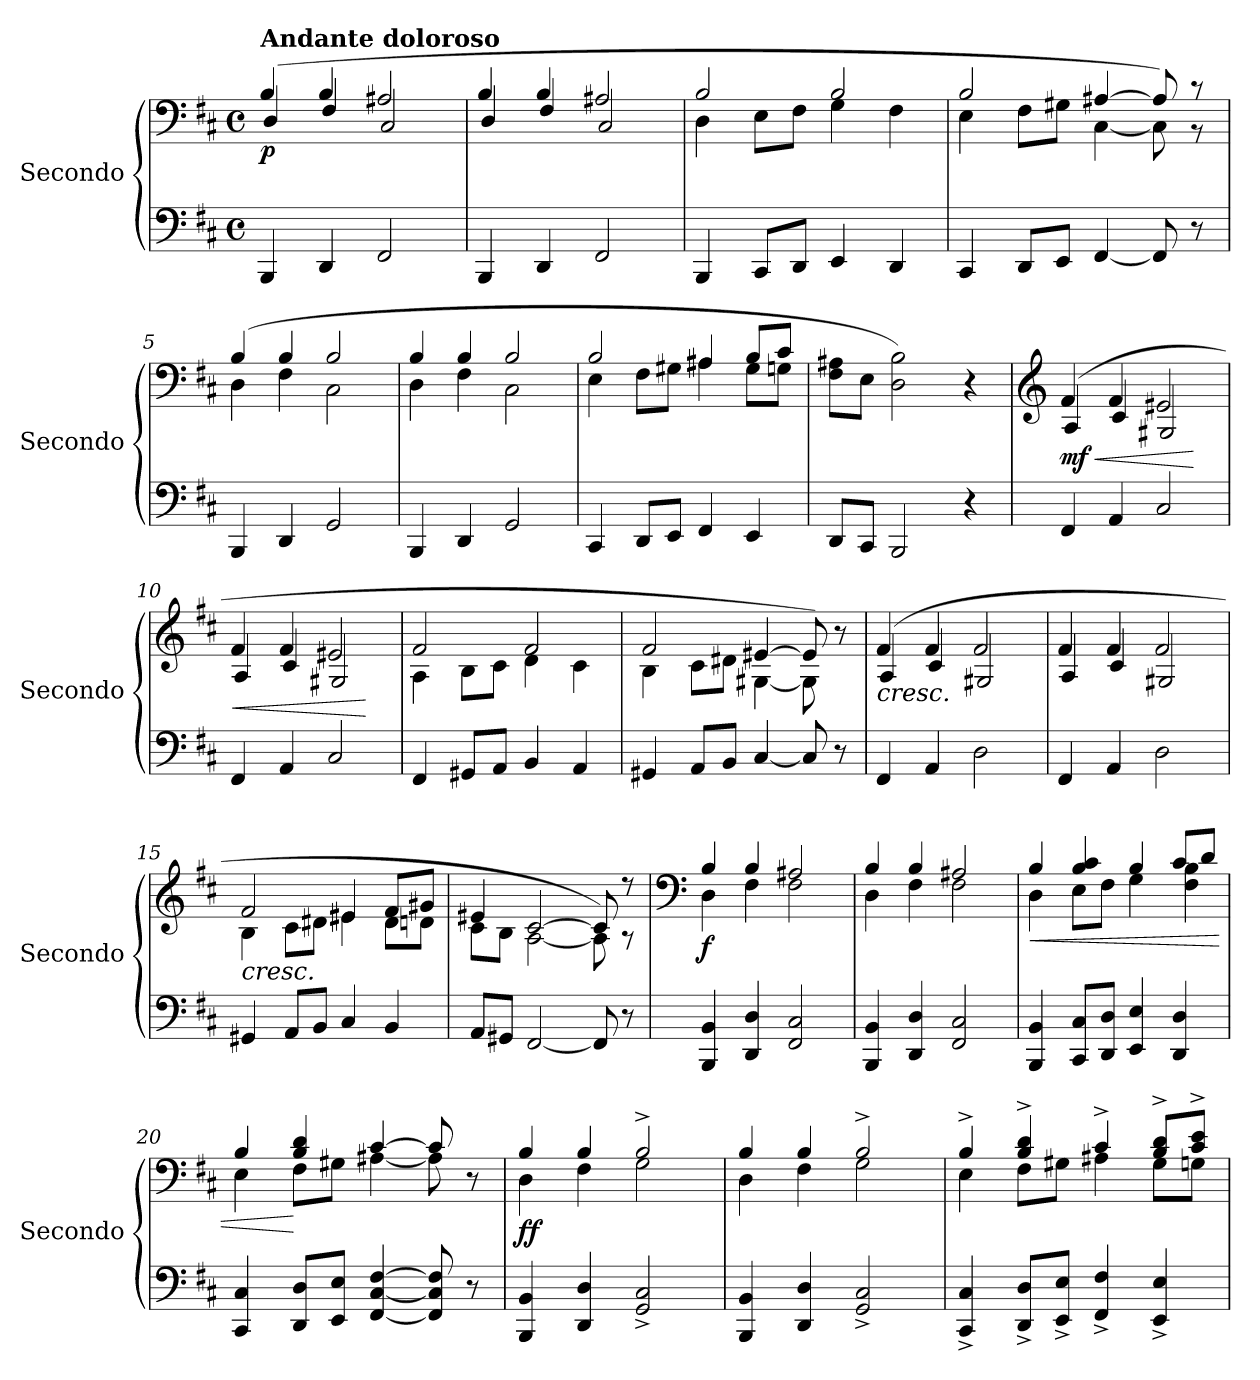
**kern	**kern	**dynam
*part1	*part1	*part1
*staff2	*staff1	*staff1/2
*I"Secondo	*	*
*I'Secondo	*	*
*clefF4	*clefF4	*
*k[f#c#]	*k[f#c#]	*
*M4/4	*M4/4	*
*met(c)	*met(c)	*
=1	=1	=1
*	*^	*
!	!LO:TX:a:B:t=Andante doloroso	!	!
!	!	!	!LO:DY:b
4BBB/	(>4B/	4D/	p
4DD/	4B/	4F#/	.
2FF#/	2A#X/	2C#/	.
=2	=2	=2	=2
4BBB/	4B/	4D/	.
4DD/	4B/	4F#/	.
2FF#/	2A#X/	2C#/	.
=3	=3	=3	=3
4BBB/	2B/	4D\	.
8CC#/L	.	8E\L	.
8DD/J	.	8F#\J	.
4EE/	2B/	4G\	.
4DD/	.	4F#\	.
=4	=4	=4	=4
4CC#/	2B/	4E\	.
8DD/L	.	8F#\L	.
8EE/J	.	8G#X\J	.
[4FF#/	[4A#X/	[4C#\	.
8FF#/]	8A#/])	8C#\]	.
8r	8r	8r	.
=5	=5	=5	=5
4BBB/	(>4B/	4D\	.
4DD/	4B/	4F#\	.
2GG/	2B/	2C#\	.
=6	=6	=6	=6
4BBB/	4B/	4D\	.
4DD/	4B/	4F#\	.
2GG/	2B/	2C#\	.
=7	=7	=7	=7
4CC#/	2B/	4E\	.
8DD/L	.	8F#\L	.
8EE/J	.	8G#X\J	.
4FF#/	4A#X/	4A#\	.
4EE/	8B/L	8G#\L	.
.	8c#/J	8Gn\J	.
*	*v	*v	*
=8	=8	=8
8DD/L	8F#\ 8A#X\L	.
8CC#/J	8E\J	.
2BBB/	2D\ 2B\)	.
4r	4r	.
=9	=9	=9
*	*clefG2	*
!	!	!LO:HP:b
*	*^	*
!	!	!	!LO:DY:n=1:b
4FF#/	(>4f#/	4A/	< mf
4AA/	4f#/	4c#/	.
2C#/	2e#X/	2G#X/	.
*	*v	*v	*
.	.	[
=10	=10	=10
!	!	!LO:HP:b
*	*^	*
4FF#/	4f#/	4A/	<
4AA/	4f#/	4c#/	.
2C#/	2e#X/	2G#X/	.
*	*v	*v	*
.	.	[
=11	=11	=11
*	*^	*
4FF#/	2f#/	4A\	.
8GG#X/L	.	8B\L	.
8AA/J	.	8c#\J	.
4BB/	2f#/	4d\	.
4AA/	.	4c#\	.
=12	=12	=12	=12
4GG#X/	2f#/	4B\	.
8AA/L	.	8c#\L	.
8BB/J	.	8d#X\J	.
[4C#/	[4e#X/	[4G#X\	.
8C#/]	8e#/])	8G#\]	.
8r	8r	8ryy	.
=13	=13	=13	=13
!	!LO:TX:b:i:t=cresc.	!	!
4FF#/	(>4f#/	4A/	.
4AA/	4f#/	4c#/	.
2D\	2f#/	2G#X/	.
=14	=14	=14	=14
4FF#/	4f#/	4A/	.
4AA/	4f#/	4c#/	.
2D\	2f#/	2G#X/	.
=15	=15	=15	=15
!	!LO:TX:b:i:t=cresc.	!	!
4GG#X/	2f#/	4B\	.
8AA/L	.	8c#\L	.
8BB/J	.	8d#X\J	.
4C#/	4e#X/	4e#\	.
4BB/	8f#/L	8d#\L	.
.	8g#X/J	8dn\J	.
=16	=16	=16	=16
8AA/L	4e#X/	8c#\L	.
8GG#X/J	.	8B\J	.
[2FF#/	[2c#/	[2A\	.
8FF#/]	8c#/])	8A\]	.
8r	8r	8r	.
=17	=17	=17	=17
*	*clefF4	*	*
!	!	!	!LO:DY:b
4BBB/ 4BB/	4B/	4D\	f
4DD/ 4D/	4B/	4F#\	.
2FF#/ 2C#/	2A#X/	2F#\	.
=18	=18	=18	=18
4BBB/ 4BB/	4B/	4D\	.
4DD/ 4D/	4B/	4F#\	.
2FF#/ 2C#/	2A#X/	2F#\	.
=19	=19	=19	=19
!	!	!	!LO:HP:b
4BBB/ 4BB/	4B/	4D\	<
8CC#/ 8C#/L	4B/ 4c#/	8E\L	.
8DD/ 8D/J	.	8F#\J	.
4EE/ 4E/	4B/	4G\	.
4DD/ 4D/	8c#/L	4F#\ 4B\	.
.	8d/J	.	.
=20	=20	=20	=20
4CC#/ 4C#/	4B/	4E\	.
8DD/ 8D/L	4B/ 4d/	8F#\L	[
8EE/ 8E/J	.	8G#X\J	.
[4FF#/ [4C#/ [4F#/	[4c#/	[4A#X\	.
8FF#/] 8C#/] 8F#/]	8c#/]	8A#\]	.
8r	8r	8ryy	.
=21	=21	=21	=21
!	!	!	!LO:DY:b
4BBB/ 4BB/	4B/	4D\	ff
4DD/ 4D/	4B/	4F#\	.
2GG/^ 2C#/^	2B^/	2G\	.
=22	=22	=22	=22
4BBB/ 4BB/	4B/	4D\	.
4DD/ 4D/	4B/	4F#\	.
2GG/^ 2C#/^	2B^/	2G\	.
=23	=23	=23	=23
4CC#/^ 4C#/^	4B^/	4E\	.
8DD/^ 8D/^L	4B/^ 4d/^	8F#\L	.
8EE/^ 8E/^J	.	8G#X\J	.
4FF#/^ 4F#/^	4c#^/	4A#X\	.
4EE/^ 4E/^	8B/^ 8d/^L	8G#\L	.
.	8c#/^ 8e/^J	8Gn\J	.
*	*v	*v	*
=	=	=
*-	*-	*-
